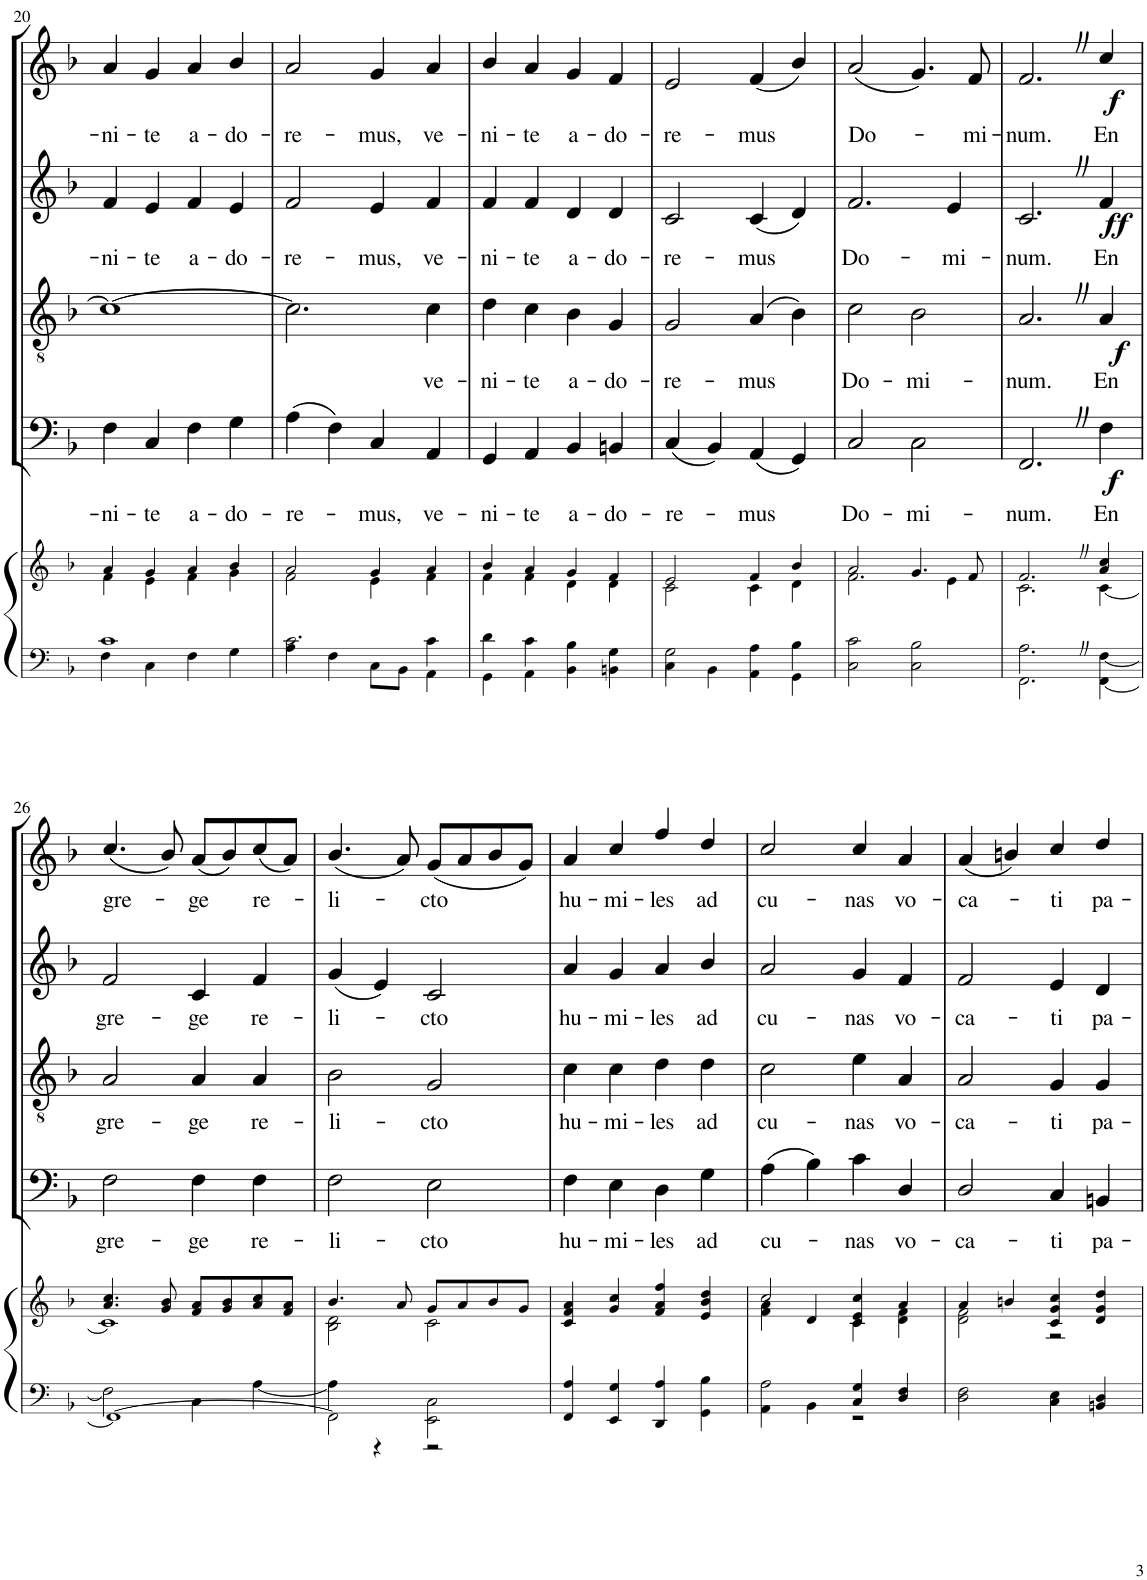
**kern	**kern	**kern	**text	**dynam	**kern	**text	**dynam	**kern	**text	**dynam	**kern	**text	**dynam
*part6	*part5	*part4	*part4	*part4	*part3	*part3	*part3	*part2	*part2	*part2	*part1	*part1	*part1
*staff6	*staff5	*staff4	*staff4	*staff4	*staff3	*staff3	*staff3	*staff2	*staff2	*staff2	*staff1	*staff1	*staff1
*I"Staff-1	*I"Organo	*I"Bassi	*	*	*I"Tenori	*	*	*I"Contralti	*	*	*I"Soprani	*	*
!!LO:PB:g=z
*clefF4	*clefG2	*clefF4	*	*	*clefGv2	*	*	*clefG2	*	*	*clefG2	*	*
*	*	*	*	*	*	*	*	*	*	*	*Trd1c2	*	*
*k[b-]	*k[b-]	*k[b-]	*	*	*k[b-]	*	*	*k[b-]	*	*	*k[b-]	*	*
*M4/4	*M4/4	*M4/4	*	*	*M4/4	*	*	*M4/4	*	*	*M4/4	*	*
=20	=20	=20	=20	=20	=20	=20	=20	=20	=20	=20	=20	=20	=20
*^	*^	*	*	*	*	*	*	*	*	*	*	*	*
!	!	!	!	!	!LO:LY:b	!	!	!	!	!	!LO:LY:b	!	!	!LO:LY:b	!
4F\	1c	4a/	4f\	4F\	-ni-	.	1c_	.	.	4f/	-ni-	.	4a/	-ni-	.
!	!	!	!	!	!LO:LY:b	!	!	!	!	!	!LO:LY:b	!	!	!LO:LY:b	!
4C\	.	4g/	4e\	4C/	-te	.	.	.	.	4e/	-te	.	4g/	-te	.
!	!	!	!	!	!LO:LY:b	!	!	!	!	!	!LO:LY:b	!	!	!LO:LY:b	!
4F\	.	4a/	4f\	4F\	a-	.	.	.	.	4f/	a-	.	4a/	a-	.
!	!	!	!	!	!LO:LY:b	!	!	!	!	!	!LO:LY:b	!	!	!LO:LY:b	!
4G\	.	4b-/	4g\	4G\	-do-	.	.	.	.	4e/	-do-	.	4b-/	-do-	.
=21	=21	=21	=21	=21	=21	=21	=21	=21	=21	=21	=21	=21	=21	=21	=21
!	!	!	!	!	!LO:LY:b	!	!	!	!	!	!LO:LY:b	!	!	!LO:LY:b	!
4A\	2.c\	2a/	2f\	(4A\	-re-	.	2.c\]	.	.	2f/	-re-	.	2a/	-re-	.
4F\	.	.	.	4F\)	.	.	.	.	.	.	.	.	.	.	.
!	!	!	!	!	!LO:LY:b	!	!	!	!	!	!LO:LY:b	!	!	!LO:LY:b	!
8C\L	.	4g/	4e\	4C/	-mus,	.	.	.	.	4e/	-mus,	.	4g/	-mus,	.
8BB-\J	.	.	.	.	.	.	.	.	.	.	.	.	.	.	.
!	!	!	!	!	!LO:LY:b	!	!	!LO:LY:b	!	!	!LO:LY:b	!	!	!LO:LY:b	!
4AA\	4c\	4a/	4f\	4AA/	ve-	.	4c\	ve-	.	4f/	ve-	.	4a/	ve-	.
=22	=22	=22	=22	=22	=22	=22	=22	=22	=22	=22	=22	=22	=22	=22	=22
!	!	!	!	!	!LO:LY:b	!	!	!LO:LY:b	!	!	!LO:LY:b	!	!	!LO:LY:b	!
4GG\	4d\	4b-/	4f\	4GG/	-ni-	.	4d\	-ni-	.	4f/	-ni-	.	4b-/	-ni-	.
!	!	!	!	!	!LO:LY:b	!	!	!LO:LY:b	!	!	!LO:LY:b	!	!	!LO:LY:b	!
4AA\	4c\	4a/	4f\	4AA/	-te	.	4c\	-te	.	4f/	-te	.	4a/	-te	.
!	!	!	!	!	!LO:LY:b	!	!	!LO:LY:b	!	!	!LO:LY:b	!	!	!LO:LY:b	!
4BB-\	4B-\	4g/	4d\	4BB-/	a-	.	4B-\	a-	.	4d/	a-	.	4g/	a-	.
!	!	!	!	!	!LO:LY:b	!	!	!LO:LY:b	!	!	!LO:LY:b	!	!	!LO:LY:b	!
4BBn\	4G\	4f/	4d\	4BBn/	-do-	.	4G/	-do-	.	4d/	-do-	.	4f/	-do-	.
=23	=23	=23	=23	=23	=23	=23	=23	=23	=23	=23	=23	=23	=23	=23	=23
!	!	!	!	!	!LO:LY:b	!	!	!LO:LY:b	!	!	!LO:LY:b	!	!	!LO:LY:b	!
4C\	2G\	2e/	2c\	(4C/	-re-	.	2G/	-re-	.	2c/	-re-	.	2e/	-re-	.
4BB-\	.	.	.	4BB-/)	.	.	.	.	.	.	.	.	.	.	.
!	!	!	!	!	!LO:LY:b	!	!	!LO:LY:b	!	!	!LO:LY:b	!	!	!LO:LY:b	!
4AA\	4A\	4f/	4c\	(4AA/	-mus	.	(4A/	-mus	.	(4c/	-mus	.	(4f/	-mus	.
4GG\	4B-\	4b-/	4d\	4GG/)	.	.	4B-\)	.	.	4d/)	.	.	4b-/)	.	.
=24	=24	=24	=24	=24	=24	=24	=24	=24	=24	=24	=24	=24	=24	=24	=24
!	!	!	!	!	!LO:LY:b	!	!	!LO:LY:b	!	!	!LO:LY:b	!	!	!LO:LY:b	!
2C\	2c\	2a/	2.f\	2C/	Do-	.	2c\	Do-	.	2.f/	Do-	.	(2a/	Do-	.
!	!	!	!	!	!LO:LY:b	!	!	!LO:LY:b	!	!	!	!	!	!	!
2C\	2B-\	4.g/	.	2C\	-mi-	.	2B-\	-mi-	.	.	.	.	4.g/)	.	.
!	!	!	!	!	!	!	!	!	!	!	!LO:LY:b	!	!	!	!
.	.	.	4e\	.	.	.	.	.	.	4e/	-mi-	.	.	.	.
!	!	!	!	!	!	!	!	!	!	!	!	!	!	!LO:LY:b	!
.	.	8f/	.	.	.	.	.	.	.	.	.	.	8f/	-mi-	.
=25	=25	=25	=25	=25	=25	=25	=25	=25	=25	=25	=25	=25	=25	=25	=25
!	!	!	!	!	!LO:LY:b	!	!	!LO:LY:b	!	!	!LO:LY:b	!	!	!LO:LY:b	!
2.FFZ\	2.A\	2.fZ/	2.c\	2.FFZ/	-num.	.	2.AZ/	-num.	.	2.cZ/	-num.	.	2.fZ/	-num.	.
!	!	!	!	!	!LO:LY:b	!LO:DY:b	!	!LO:LY:b	!LO:DY:b	!	!LO:LY:b	!LO:DY:b	!	!LO:LY:b	!LO:DY:b
[4FF\	[4F\	4a/ 4cc/	[4c\	4F\	En	f	4A/	En	f	4f/	En	ff	4cc/	En	f
!!LO:LB:g=z
=26	=26	=26	=26	=26	=26	=26	=26	=26	=26	=26	=26	=26	=26	=26	=26
!	!	!	!	!	!LO:LY:b	!	!	!LO:LY:b	!	!	!LO:LY:b	!	!	!LO:LY:b	!
1FF_	2F\]	4.a/ 4.cc/	1c]	2F\	gre-	.	2A/	gre-	.	2f/	gre-	.	(4.cc/	gre-	.
.	.	8g/ 8b-/	.	.	.	.	.	.	.	.	.	.	8b-/)	.	.
!	!	!	!	!	!LO:LY:b	!	!	!LO:LY:b	!	!	!LO:LY:b	!	!	!LO:LY:b	!
.	4C\	8f/ 8a/L	.	4F\	-ge	.	4A/	-ge	.	4c/	-ge	.	(8a/L	-ge	.
.	.	8g/ 8b-/	.	.	.	.	.	.	.	.	.	.	8b-/)	.	.
!	!	!	!	!	!LO:LY:b	!	!	!LO:LY:b	!	!	!LO:LY:b	!	!	!LO:LY:b	!
.	[4A\	8a/ 8cc/	.	4F\	re-	.	4A/	re-	.	4f/	re-	.	(8cc/	re-	.
.	.	8f/ 8a/J	.	.	.	.	.	.	.	.	.	.	8a/J)	.	.
=27	=27	=27	=27	=27	=27	=27	=27	=27	=27	=27	=27	=27	=27	=27	=27
!	!	!	!	!	!LO:LY:b	!	!	!LO:LY:b	!	!	!LO:LY:b	!	!	!LO:LY:b	!
2FF\]	4A\]	4.b-/	2B-\ 2d\	2F\	-li-	.	2B-\	-li-	.	(4g/	-li-	.	(4.b-/	-li-	.
.	4r	.	.	.	.	.	.	.	.	4e/)	.	.	.	.	.
.	.	8a/	.	.	.	.	.	.	.	.	.	.	8a/)	.	.
!	!	!	!	!	!LO:LY:b	!	!	!LO:LY:b	!	!	!LO:LY:b	!	!	!LO:LY:b	!
2EE\ 2C\	2r	8g/L	2c\	2E\	-cto	.	2G/	-cto	.	2c/	-cto	.	(8g/L	-cto	.
.	.	8a/	.	.	.	.	.	.	.	.	.	.	8a/	.	.
.	.	8b-/	.	.	.	.	.	.	.	.	.	.	8b-/	.	.
.	.	8g/J	.	.	.	.	.	.	.	.	.	.	8g/J)	.	.
*v	*v	*	*	*	*	*	*	*	*	*	*	*	*	*	*
*	*v	*v	*	*	*	*	*	*	*	*	*	*	*	*
=28	=28	=28	=28	=28	=28	=28	=28	=28	=28	=28	=28	=28	=28
!	!	!	!LO:LY:b	!	!	!LO:LY:b	!	!	!LO:LY:b	!	!	!LO:LY:b	!
4FF/ 4A/	4c/ 4f/ 4a/	4F\	hu-	.	4c\	hu-	.	4a/	hu-	.	4a/	hu-	.
!	!	!	!LO:LY:b	!	!	!LO:LY:b	!	!	!LO:LY:b	!	!	!LO:LY:b	!
4EE/ 4G/	4g/ 4cc/	4E\	-mi-	.	4c\	-mi-	.	4g/	-mi-	.	4cc/	-mi-	.
!	!	!	!LO:LY:b	!	!	!LO:LY:b	!	!	!LO:LY:b	!	!	!LO:LY:b	!
4DD/ 4A/	4f/ 4a/ 4ff/	4D\	-les	.	4d\	-les	.	4a/	-les	.	4ff/	-les	.
!	!	!	!LO:LY:b	!	!	!LO:LY:b	!	!	!LO:LY:b	!	!	!LO:LY:b	!
4GG\ 4B-\	4e/ 4b-/ 4dd/	4G\	ad	.	4d\	ad	.	4b-/	ad	.	4dd/	ad	.
=29	=29	=29	=29	=29	=29	=29	=29	=29	=29	=29	=29	=29	=29
*^	*^	*	*	*	*	*	*	*	*	*	*	*	*
!	!	!	!	!	!LO:LY:b	!	!	!LO:LY:b	!	!	!LO:LY:b	!	!	!LO:LY:b	!
4AA\	2A\	2cc/	4f\ 4a\	(4A\	cu-	.	2c\	cu-	.	2a/	cu-	.	2cc/	cu-	.
4BB-\	.	.	4d/	4B-\)	.	.	.	.	.	.	.	.	.	.	.
!	!	!	!	!	!LO:LY:b	!	!	!LO:LY:b	!	!	!LO:LY:b	!	!	!LO:LY:b	!
4C/ 4G/	2r	4c/ 4e/ 4cc/	4c\	4c\	-nas	.	4e\	-nas	.	4g/	-nas	.	4cc/	-nas	.
!	!	!	!	!	!LO:LY:b	!	!	!LO:LY:b	!	!	!LO:LY:b	!	!	!LO:LY:b	!
4D/ 4F/	.	4a/	4d\ 4f\	4D/	vo-	.	4A/	vo-	.	4f/	vo-	.	4a/	vo-	.
*v	*v	*	*	*	*	*	*	*	*	*	*	*	*	*	*
=30	=30	=30	=30	=30	=30	=30	=30	=30	=30	=30	=30	=30	=30	=30
!	!	!	!	!LO:LY:b	!	!	!LO:LY:b	!	!	!LO:LY:b	!	!	!LO:LY:b	!
2D\ 2F\	4a/	2d\ 2f\	2D/	-ca-	.	2A/	-ca-	.	2f/	-ca-	.	(4a/	-ca-	.
.	4bn/	.	.	.	.	.	.	.	.	.	.	4bn/)	.	.
!	!	!	!	!LO:LY:b	!	!	!LO:LY:b	!	!	!LO:LY:b	!	!	!LO:LY:b	!
4C\ 4E\	4c/ 4g/ 4cc/	2r	4C/	-ti	.	4G/	-ti	.	4e/	-ti	.	4cc/	-ti	.
!	!	!	!	!LO:LY:b	!	!	!LO:LY:b	!	!	!LO:LY:b	!	!	!LO:LY:b	!
4BBn/ 4D/	4d/ 4g/ 4dd/	.	4BBn/	pa-	.	4G/	pa-	.	4d/	pa-	.	4dd/	pa-	.
*	*v	*v	*	*	*	*	*	*	*	*	*	*	*	*
=	=	=	=	=	=	=	=	=	=	=	=	=	=
*-	*-	*-	*-	*-	*-	*-	*-	*-	*-	*-	*-	*-	*-
